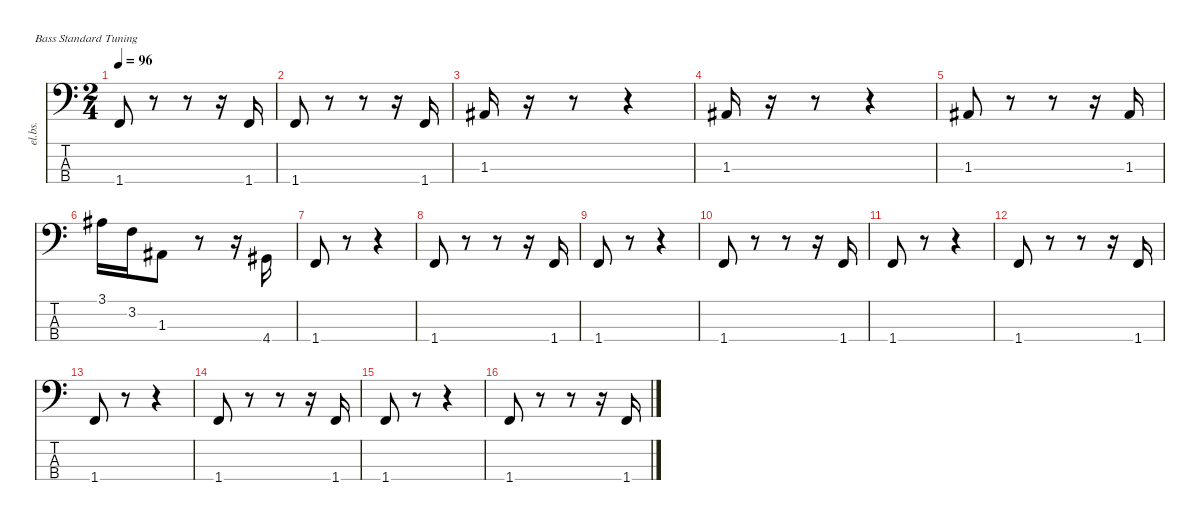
\defaultSystemsLayout 4
\hideDynamics
\bracketExtendMode nobrackets
\otherSystemsTrackNameOrientation horizontal
\track ("Bass" "el.bs.") {instrument electricbassfinger}
\staff {score tabs}
\tuning (G2 D2 A1 E1)
\ts (2 4)
\tempo 96
\clef f4
\ks c
1.4.8{dy f beam Up} r.8{beam Up} r.8{beam Up} r.16{beam Up} 1.4.16{beam Up} |
1.4.8{beam Up} r.8{beam Up} r.8{beam Up} r.16{beam Up} 1.4.16{beam Up} |
1.3{acc #}.16{beam Up} r.16{beam Up} r.8{beam Up} r.4{beam Up} |
1.3{acc #}.16{beam Up} r.16{beam Up} r.8{beam Up} r.4{beam Up} |
1.3{acc #}.8{beam Up} r.8{beam Up} r.8{beam Up} r.16{beam Up} 1.3{acc #}.16{beam Up} |
3.1{acc #}.16{beam Down} 3.2.16{beam Down} 1.3{acc #}.8{beam Down} r.8{beam Down} r.16{beam Down} 4.4{acc #}.16{beam Up} |
1.4.8{beam Up} r.8{beam Up} r.4{beam Up} |
1.4.8{beam Up} r.8{beam Up} r.8{beam Up} r.16{beam Up} 1.4.16{beam Up} |
1.4.8{beam Up} r.8{beam Up} r.4{beam Up} |
1.4.8{beam Up} r.8{beam Up} r.8{beam Up} r.16{beam Up} 1.4.16{beam Up} |
1.4.8{beam Up} r.8{beam Up} r.4{beam Up} |
1.4.8{beam Up} r.8{beam Up} r.8{beam Up} r.16{beam Up} 1.4.16{beam Up} |
1.4.8{beam Up} r.8{beam Up} r.4{beam Up} |
1.4.8{beam Up} r.8{beam Up} r.8{beam Up} r.16{beam Up} 1.4.16{beam Up} |
1.4.8{beam Up} r.8{beam Up} r.4{beam Up} |
1.4.8{beam Up} r.8{beam Up} r.8{beam Up} r.16{beam Up} 1.4.16{beam Up}
